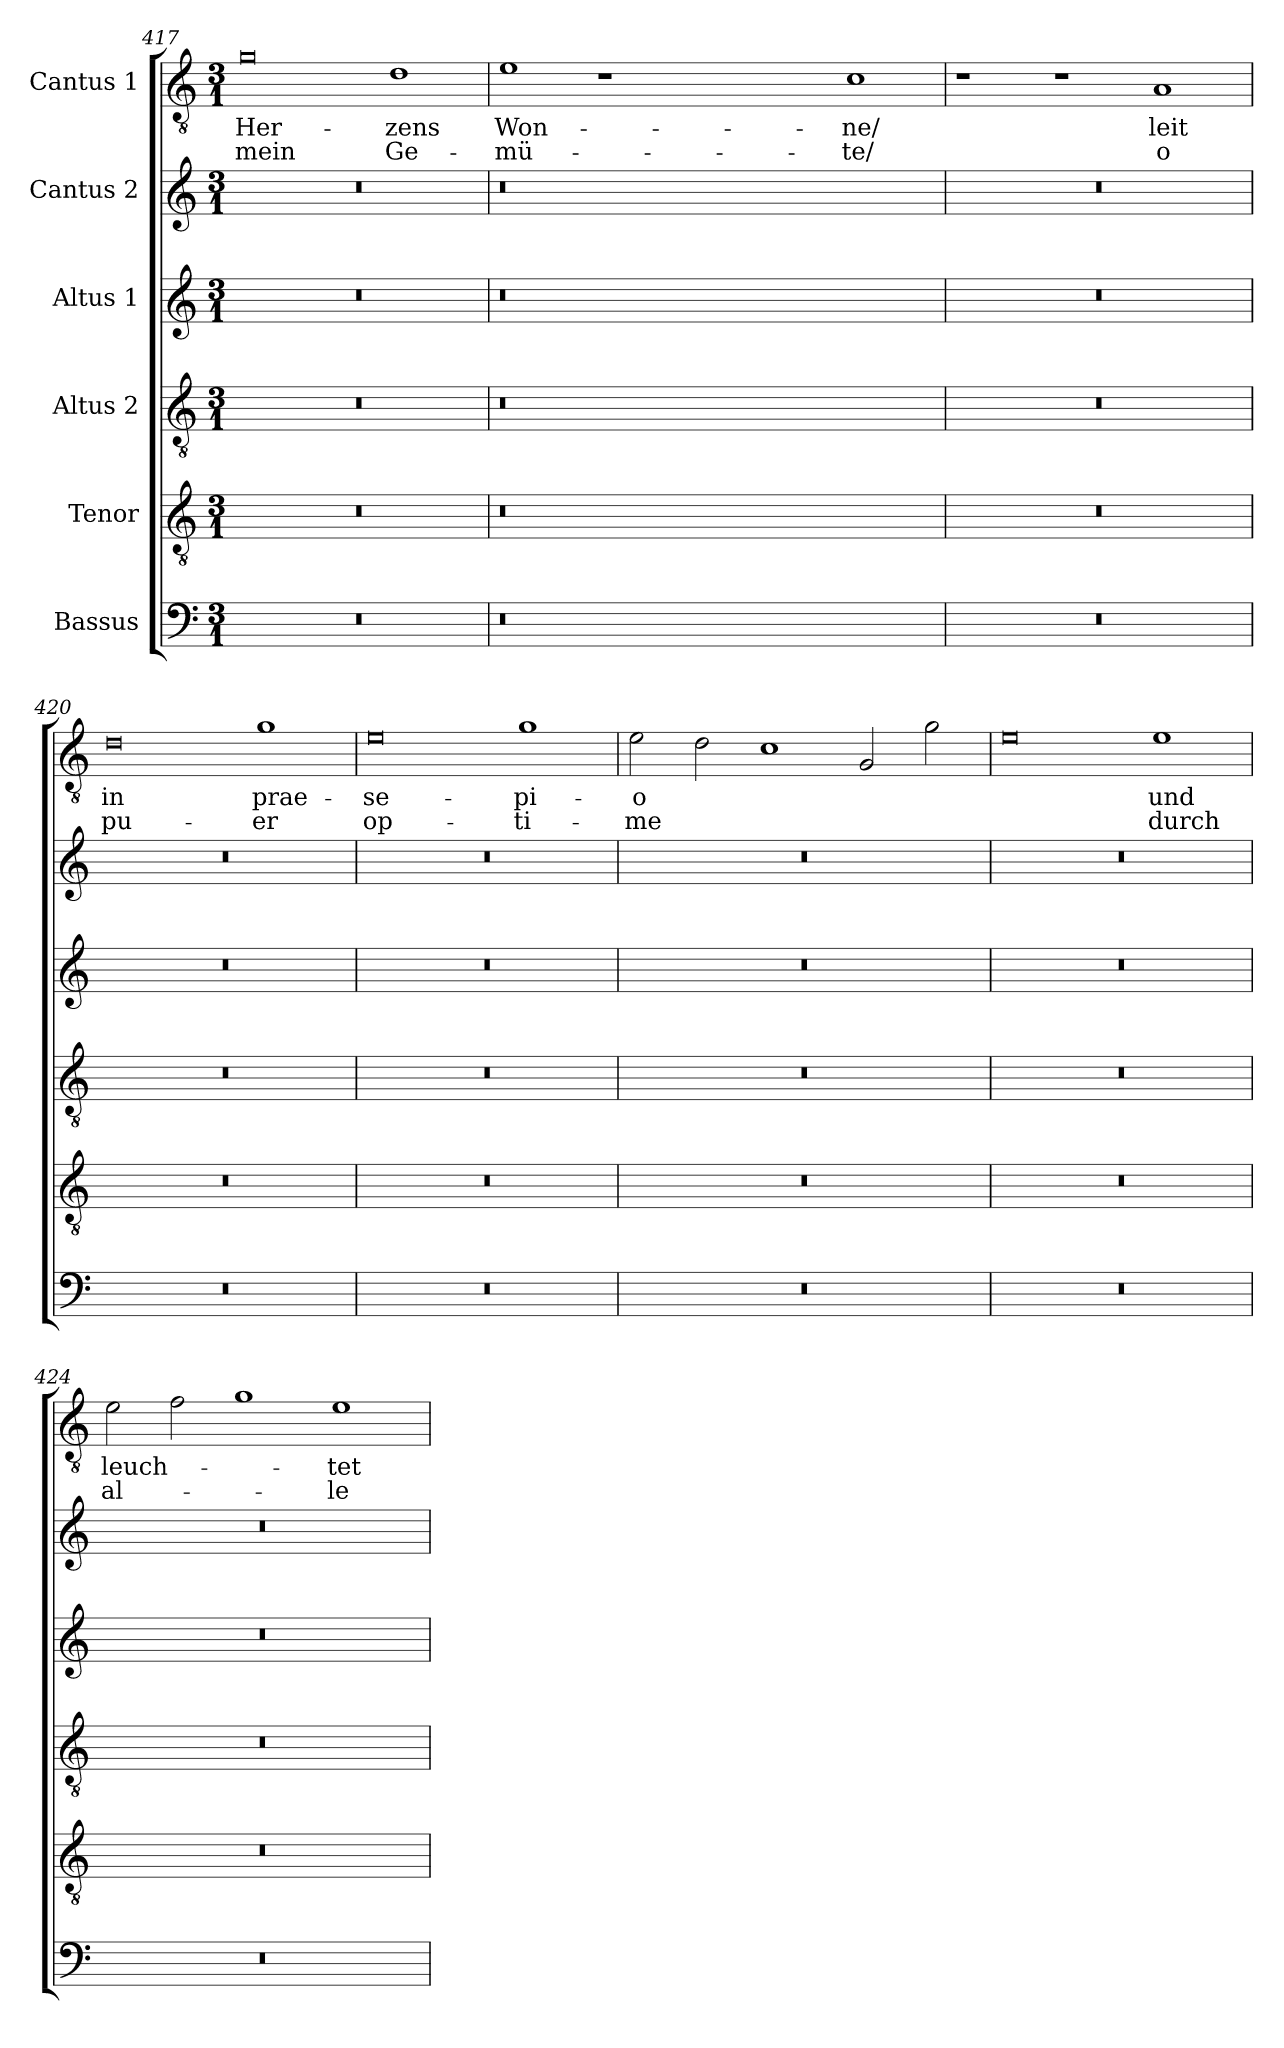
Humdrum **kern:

**kern	**kern	**kern	**kern	**kern	**kern	**text	**text
*part6	*part5	*part4	*part3	*part2	*part1	*part1	*part1
*staff6	*staff5	*staff4	*staff3	*staff2	*staff1	*staff1	*staff1
*I"Bassus	*I"Tenor	*I"Altus 2	*I"Altus 1	*I"Cantus 2	*I"Cantus 1	*	*
!!LO:LB:g=z
*clefF4	*clefGv2	*clefGv2	*clefG2	*clefG2	*clefGv2	*	*
*M3/1	*M3/1	*M3/1	*M3/1	*M3/1	*M3/1	*	*
=417	=417	=417	=417	=417	=417	=417	=417
!	!	!	!	!	!	!LO:LY:b:cj	!LO:LY:b:cj
0.r	0.r	0.r	0.r	0.r	0g	Her-	-mein
!	!	!	!	!	!	!LO:LY:b:cj	!LO:LY:b:cj
.	.	.	.	.	1d	zens	Ge-
=418	=418	=418	=418	=418	=418	=418	=418
!	!	!	!	!	!	!LO:LY:b:cj	!LO:LY:b:cj
0.r	0.r	0.r	0.r	0.r	1e	-Won-	-mü-
!	!	!	!	!	!LO:N:vis=1	!	!
.	.	.	.	.	0.r	.	.
0ryy	0ryy	0ryy	0ryy	0ryy	.	.	.
!	!	!	!	!	!	!LO:LY:b:cj	!LO:LY:b:cj
.	.	.	.	.	1c	-ne/	te/
=419	=419	=419	=419	=419	=419	=419	=419
0.r	0.r	0.r	0.r	0.r	1r	.	.
.	.	.	.	.	1r	.	.
!	!	!	!	!	!	!LO:LY:b:cj	!LO:LY:b:rj
.	.	.	.	.	1A	leit	o
=420	=420	=420	=420	=420	=420	=420	=420
!	!	!	!	!	!	!LO:LY:b:cj	!LO:LY:b:cj
0.r	0.r	0.r	0.r	0.r	0d	in	pu-
!	!	!	!	!	!	!LO:LY:b:cj	!LO:LY:b:cj
.	.	.	.	.	1g	-prae-	-er
=421	=421	=421	=421	=421	=421	=421	=421
!	!	!	!	!	!	!LO:LY:b:cj	!LO:LY:b:cj
0.r	0.r	0.r	0.r	0.r	0e	se-	-op-
!	!	!	!	!	!	!LO:LY:b:cj	!LO:LY:b:rj
.	.	.	.	.	1g	-pi-	-ti-
!!LO:LB:g=z
=422	=422	=422	=422	=422	=422	=422	=422
!	!	!	!	!	!	!LO:LY:b:cj	!LO:LY:b:cj
0.r	0.r	0.r	0.r	0.r	2e\	-o	me
.	.	.	.	.	2d\	.	.
.	.	.	.	.	1c	.	.
.	.	.	.	.	2G/	.	.
.	.	.	.	.	2g\	.	.
=423	=423	=423	=423	=423	=423	=423	=423
0.r	0.r	0.r	0.r	0.r	0e	.	.
!	!	!	!	!	!	!LO:LY:b:cj	!LO:LY:b:cj
.	.	.	.	.	1e	und	durch
=424	=424	=424	=424	=424	=424	=424	=424
!	!	!	!	!	!	!LO:LY:b:cj	!LO:LY:b:cj
0.r	0.r	0.r	0.r	0.r	2e\	leuch-	-al-
.	.	.	.	.	2f\	.	.
.	.	.	.	.	1g	.	.
!	!	!	!	!	!	!LO:LY:b:cj	!LO:LY:b:cj
.	.	.	.	.	1e	-tet	le
=	=	=	=	=	=	=	=
*-	*-	*-	*-	*-	*-	*-	*-
